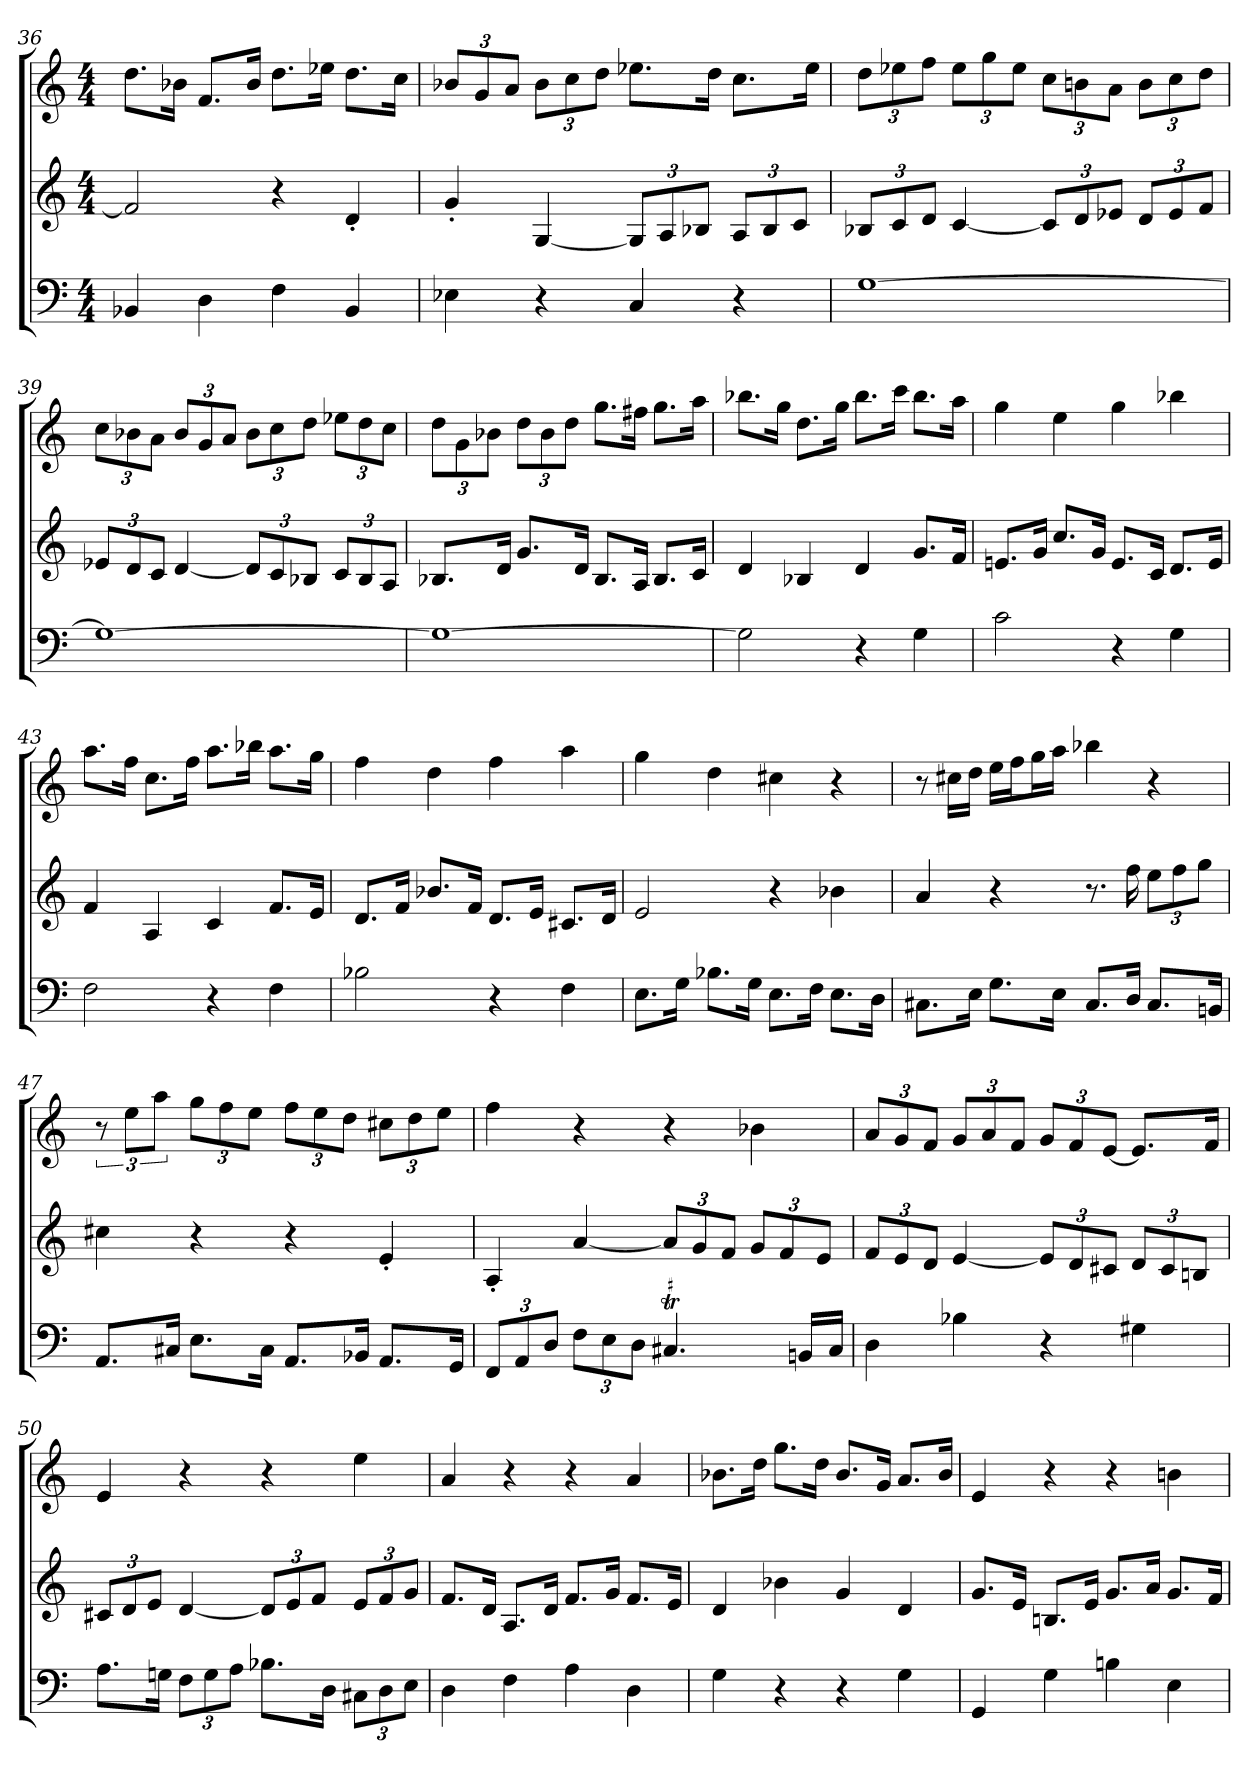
**kern	**kern	**kern
*part3	*part2	*part1
*staff3	*staff2	*staff1
*M4/4	*M4/4	*M4/4
=36	=36	=36
4BB-X	2f]	8.ddL
.	.	16b-XJk
4D	.	8.fL
.	.	16b-Jk
4F	4r	8.ddL
.	.	16ee-XJk
4BB-	4d'	8.ddL
.	.	16ccJk
=37	=37	=37
4E-X	4g'	12b-XL
.	.	12g
.	.	12aJ
4r	[4G	12b-L
.	.	12cc
.	.	12ddJ
4C	12GL]	8.ee-XL
.	12A	.
.	12B-XJ	.
.	.	16ddJk
4r	12AL	8.ccL
.	12B-	.
.	12cJ	.
.	.	16ee-Jk
=38	=38	=38
[1G	12B-XL	12ddL
.	12c	12ee-X
.	12dJ	12ffJ
.	[4c	12ee-L
.	.	12gg
.	.	12ee-J
.	12cL]	12ccL
.	12d	12bn
.	12e-XJ	12aJ
.	12dL	12bL
.	12e-	12cc
.	12fJ	12ddJ
=39	=39	=39
1G_	12e-XL	12ccL
.	12d	12b-X
.	12cJ	12aJ
.	[4d	12b-L
.	.	12g
.	.	12aJ
.	12dL]	12b-L
.	12c	12cc
.	12B-XJ	12ddJ
.	12cL	12ee-XL
.	12B-	12dd
.	12AJ	12ccJ
=40	=40	=40
1G_	8.B-XL	12ddL
.	.	12g
.	.	12b-XJ
.	16dJk	.
.	8.gL	12ddL
.	.	12b-
.	.	12ddJ
.	16dJk	.
.	8.B-L	8.ggL
.	16AJk	16ff#XJk
.	8.B-L	8.ggL
.	16cJk	16aaJk
=41	=41	=41
2G]	4d	8.bb-XL
.	.	16ggJk
.	4B-X	8.ddL
.	.	16ggJk
4r	4d	8.bb-L
.	.	16cccJk
4G	8.gL	8.bb-L
.	16fJk	16aaJk
=42	=42	=42
2c	8.enL	4gg
.	16gJk	.
.	8.ccL	4ee
.	16gJk	.
4r	8.eL	4gg
.	16cJk	.
4G	8.dL	4bb-X
.	16eJk	.
=43	=43	=43
2F	4f	8.aaL
.	.	16ffJk
.	4A	8.ccL
.	.	16ffJk
4r	4c	8.aaL
.	.	16bb-XJk
4F	8.fL	8.aaL
.	16eJk	16ggJk
=44	=44	=44
2B-X	8.dL	4ff
.	16fJk	.
.	8.b-XL	4dd
.	16fJk	.
4r	8.dL	4ff
.	16eJk	.
4F	8.c#XL	4aa
.	16dJk	.
=45	=45	=45
8.EL	2e	4gg
16GJk	.	.
8.B-XL	.	4dd
16GJk	.	.
8.EL	4r	4cc#X
16FJk	.	.
8.EL	4b-X	4r
16DJk	.	.
=46	=46	=46
8.C#XL	4a	8r
.	.	16cc#XLL
16EJk	.	16ddJJ
8.GL	4r	16eeLL
.	.	16ffJ
.	.	16ggL
16EJk	.	16aaJJ
8.C#L	8.r	4bb-X
16DJk	16ff	.
8.C#L	12eeL	4r
.	12ff	.
.	12ggJ	.
16BBnJk	.	.
=47	=47	=47
8.AAL	4cc#X	12r
.	.	12eeL
.	.	12aaJ
16C#XJk	.	.
8.EL	4r	12ggL
.	.	12ff
.	.	12eeJ
16C#Jk	.	.
8.AAL	4r	12ffL
.	.	12ee
.	.	12ddJ
16BB-XJk	.	.
8.AAL	4e'	12cc#XL
.	.	12dd
.	.	12eeJ
16GGJk	.	.
=48	=48	=48
12FFL	4A'	4ff
12AA	.	.
12DJ	.	.
12FL	[4a	4r
12E	.	.
12DJ	.	.
!LO:TR:acc=#	!	!
4.C#XT	12aL]	4r
.	12g	.
.	12fJ	.
.	12gL	4b-X
.	12f	.
16BBnLL	.	.
.	12eJ	.
16C#JJ	.	.
=49	=49	=49
4D	12fL	12aL
.	12e	12g
.	12dJ	12fJ
4B-X	[4e	12gL
.	.	12a
.	.	12fJ
4r	12eL]	12gL
.	12d	12f
.	12c#XJ	[12eJ
4G#X	12dL	8.eL]
.	12c#	.
.	12BnJ	.
.	.	16fJk
=50	=50	=50
8.AL	12c#XL	4e
.	12d	.
.	12eJ	.
16GnJk	.	.
12FL	[4d	4r
12G	.	.
12AJ	.	.
8.B-XL	12dL]	4r
.	12e	.
.	12fJ	.
16DJk	.	.
12C#XL	12eL	4ee
12D	12f	.
12EJ	12gJ	.
=51	=51	=51
4D	8.fL	4a
.	16dJk	.
4F	8.AL	4r
.	16dJk	.
4A	8.fL	4r
.	16gJk	.
4D	8.fL	4a
.	16eJk	.
=52	=52	=52
4G	4d	8.b-XL
.	.	16ddJk
4r	4b-X	8.ggL
.	.	16ddJk
4r	4g	8.b-L
.	.	16gJk
4G	4d	8.aL
.	.	16b-Jk
=53	=53	=53
4GG	8.gL	4e
.	16eJk	.
4G	8.BnL	4r
.	16eJk	.
4Bn	8.gL	4r
.	16aJk	.
4E	8.gL	4bn
.	16fJk	.
=	=	=
*-	*-	*-
